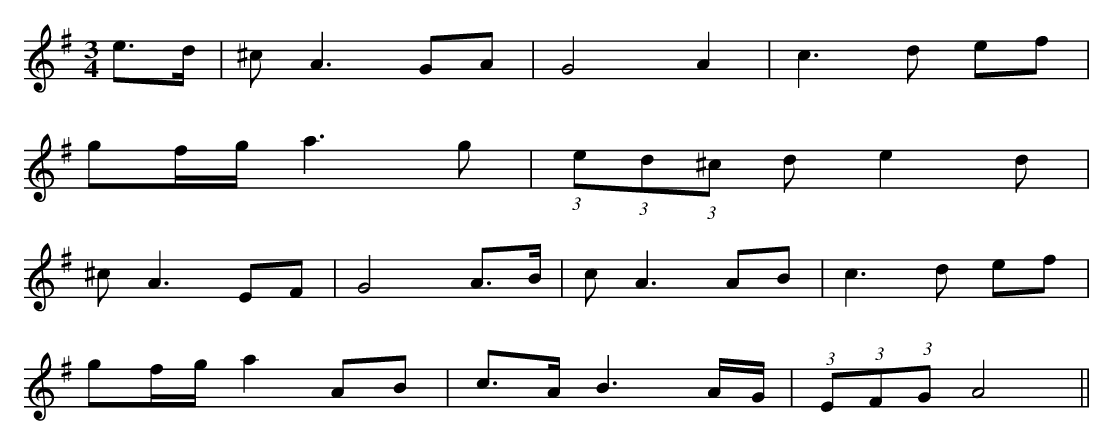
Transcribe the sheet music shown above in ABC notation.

X:1
M:3/4
K:G
e3/2d/|^c A3 GA|G4 A2|c3 d ef|
gf/g/ a3 g|(3:2:1e(3:2:1d(3:2:1^c d e2 d|
^c A3 EF|G4 A3/2B/|c A3 AB|c3 d ef|
gf/g/ a2 AB|c3/2A/ B3 A/G/|(3:2:1E(3:2:1F(3:2:1G A4||
